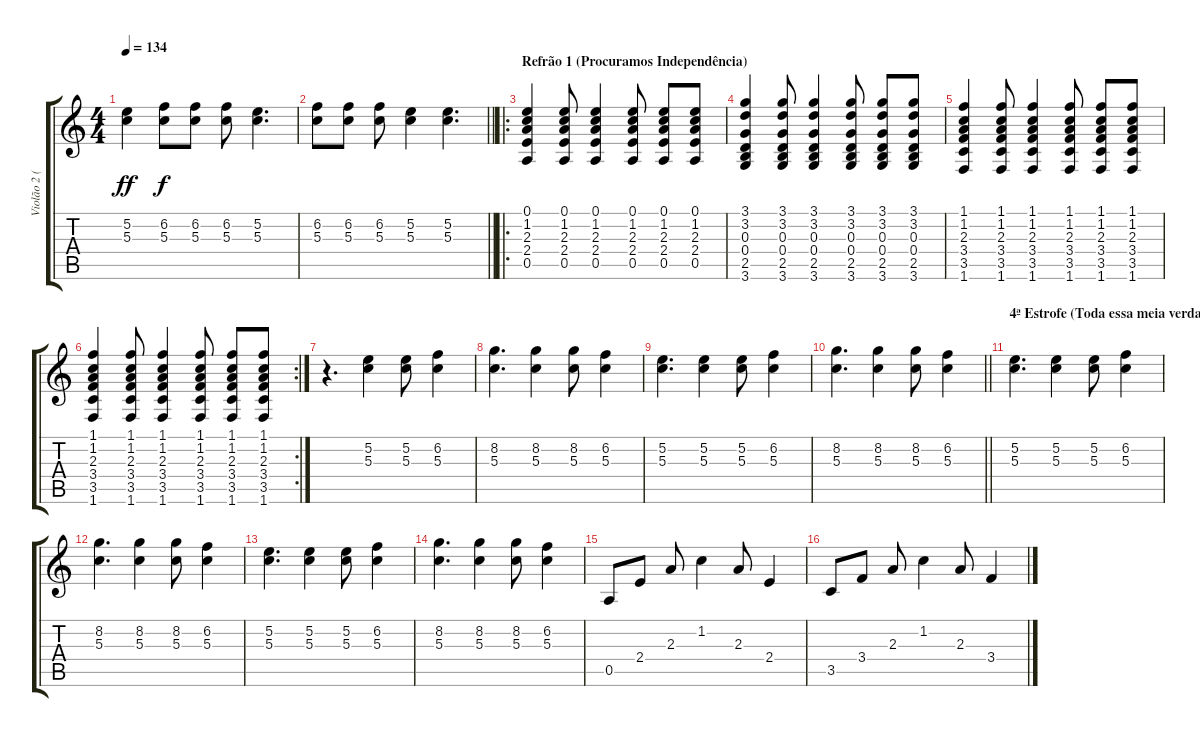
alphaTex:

\track ("Violão 2 (Loro Jones)" "Violão 2 (") {instrument acousticguitarnylon}
\staff {score tabs}
\tuning (E4 B3 G3 D3 A2 E2) {hide}
\ts (4 4)
\tempo 134
\clef g2
\ks c
(5.2 5.3).4{dy ff} (6.2 5.3).8{dy f} (6.2 5.3).8 (6.2 5.3).8 (5.2 5.3).4{d} |
\barLineRight lightlight
(6.2 5.3).8 (6.2 5.3).8 (6.2 5.3).8 (5.2 5.3).4 (5.2 5.3).4{d} |
\ro
\section ("" "Refrão 1 (Procuramos Independência)")
(0.1 1.2 2.3 2.4 0.5).4 (0.1 1.2 2.3 2.4 0.5).8 (0.1 1.2 2.3 2.4 0.5).4 (0.1 1.2 2.3 2.4 0.5).8 (0.1 1.2 2.3 2.4 0.5).8 (0.1 1.2 2.3 2.4 0.5).8 |
(3.1 3.2 0.3 0.4 2.5 3.6).4 (3.1 3.2 0.3 0.4 2.5 3.6).8 (3.1 3.2 0.3 0.4 2.5 3.6).4 (3.1 3.2 0.3 0.4 2.5 3.6).8 (3.1 3.2 0.3 0.4 2.5 3.6).8 (3.1 3.2 0.3 0.4 2.5 3.6).8 |
(1.1 1.2 2.3 3.4 3.5 1.6).4 (1.1 1.2 2.3 3.4 3.5 1.6).8 (1.1 1.2 2.3 3.4 3.5 1.6).4 (1.1 1.2 2.3 3.4 3.5 1.6).8 (1.1 1.2 2.3 3.4 3.5 1.6).8 (1.1 1.2 2.3 3.4 3.5 1.6).8 |
\rc 2
(1.1 1.2 2.3 3.4 3.5 1.6).4 (1.1 1.2 2.3 3.4 3.5 1.6).8 (1.1 1.2 2.3 3.4 3.5 1.6).4 (1.1 1.2 2.3 3.4 3.5 1.6).8 (1.1 1.2 2.3 3.4 3.5 1.6).8 (1.1 1.2 2.3 3.4 3.5 1.6).8 |
r.4{d} (5.2 5.3).4 (5.2 5.3).8 (6.2 5.3).4 |
(8.2 5.3).4{d} (8.2 5.3).4 (8.2 5.3).8 (6.2 5.3).4 |
(5.2 5.3).4{d} (5.2 5.3).4 (5.2 5.3).8 (6.2 5.3).4 |
\barLineRight lightlight
(8.2 5.3).4{d} (8.2 5.3).4 (8.2 5.3).8 (6.2 5.3).4 |
\section ("" "4ª Estrofe (Toda essa meia verdade)")
(5.2 5.3).4{d} (5.2 5.3).4 (5.2 5.3).8 (6.2 5.3).4 |
(8.2 5.3).4{d} (8.2 5.3).4 (8.2 5.3).8 (6.2 5.3).4 |
(5.2 5.3).4{d} (5.2 5.3).4 (5.2 5.3).8 (6.2 5.3).4 |
(8.2 5.3).4{d} (8.2 5.3).4 (8.2 5.3).8 (6.2 5.3).4 |
0.5.8 2.4.8 2.3.8 1.2.4 2.3.8 2.4.4 |
3.5.8 3.4.8 2.3.8 1.2.4 2.3.8 3.4.4
